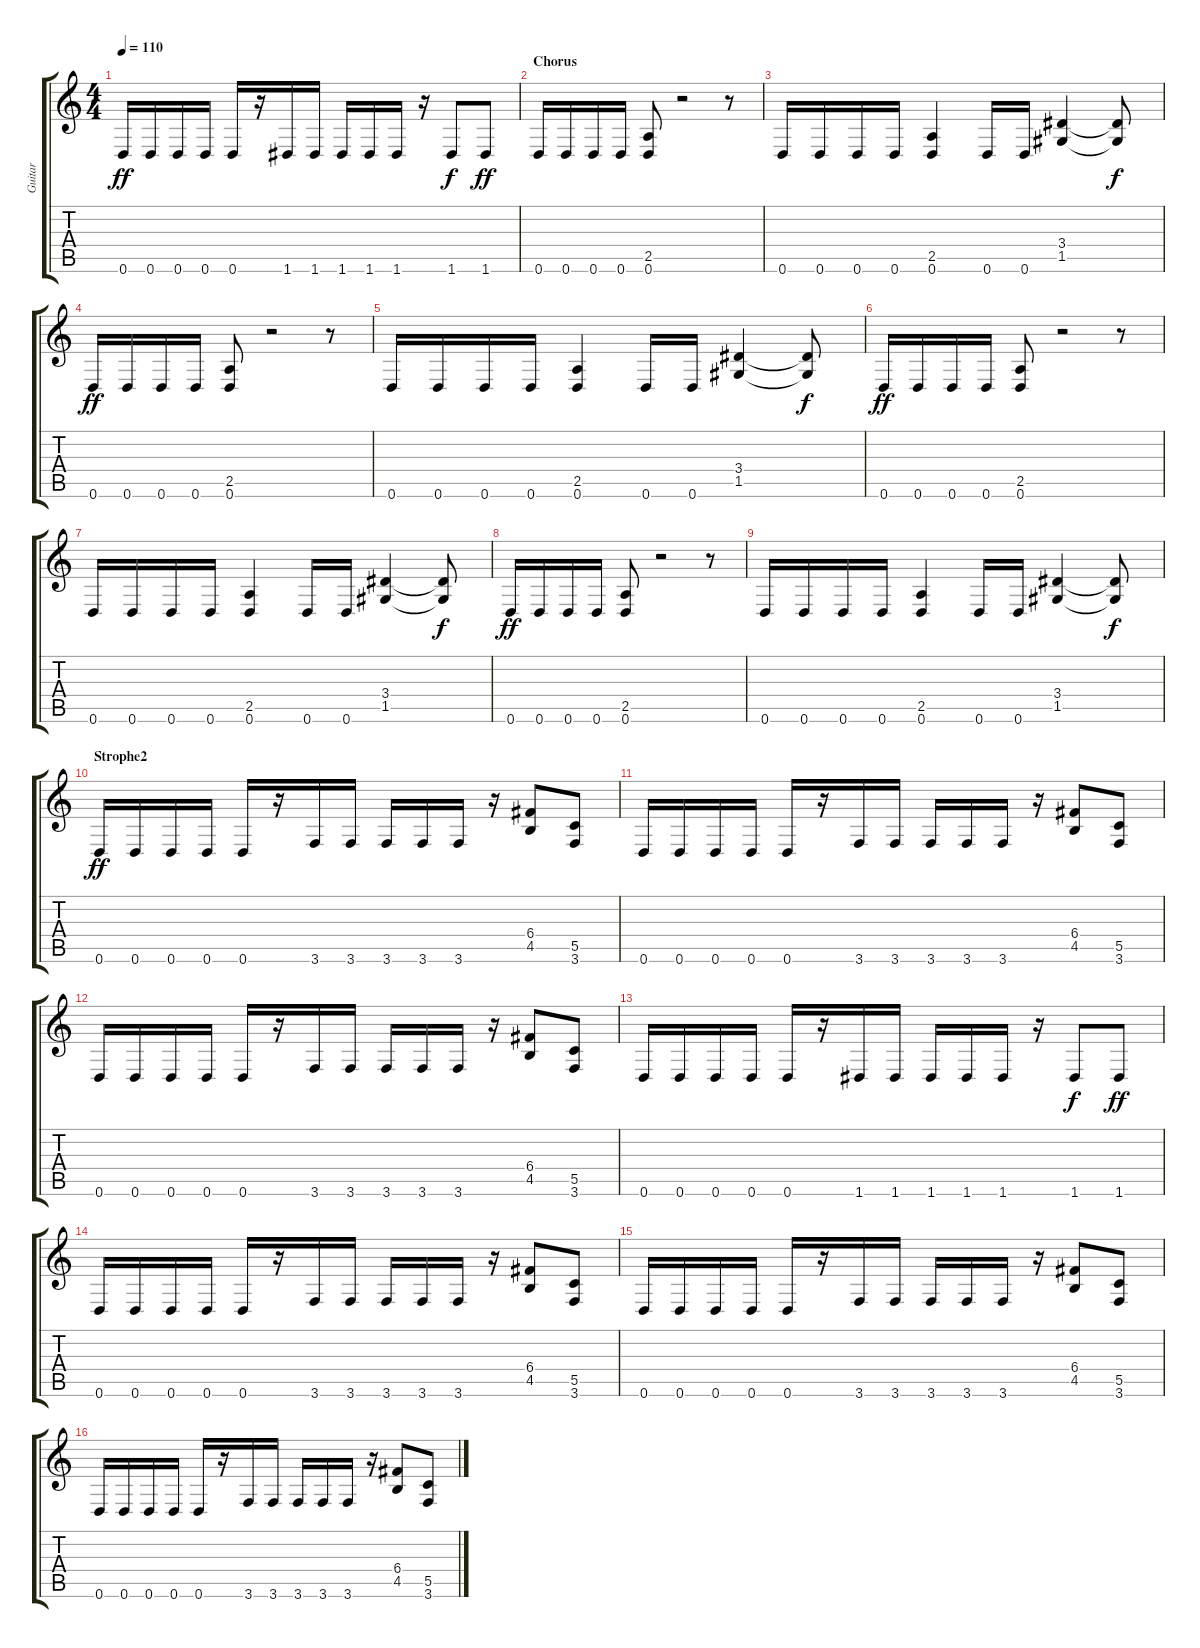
\track ("Guitar" "Guitar") {instrument distortionguitar}
\staff {score tabs}
\tuning (D4 A3 F3 C3 G2 D2) {hide}
\ts (4 4)
\tempo 110
\clef g2
\ks c
0.6.16{dy ff} 0.6.16 0.6.16 0.6.16 0.6.16 r.16 1.6.16 1.6.16 1.6.16 1.6.16 1.6.16 r.16 1.6.8{dy f} 1.6.8{dy ff} |
\section ("" "Chorus")
0.6.16 0.6.16 0.6.16 0.6.16 (2.5 0.6).8 r.2 r.8 |
0.6.16 0.6.16 0.6.16 0.6.16 (2.5 0.6).4 0.6.16 0.6.16 (3.4 1.5).4 (3.4{t} 1.5{t}).8{dy f} |
0.6.16{dy ff} 0.6.16 0.6.16 0.6.16 (2.5 0.6).8 r.2 r.8 |
0.6.16 0.6.16 0.6.16 0.6.16 (2.5 0.6).4 0.6.16 0.6.16 (3.4 1.5).4 (3.4{t} 1.5{t}).8{dy f} |
0.6.16{dy ff} 0.6.16 0.6.16 0.6.16 (2.5 0.6).8 r.2 r.8 |
0.6.16 0.6.16 0.6.16 0.6.16 (2.5 0.6).4 0.6.16 0.6.16 (3.4 1.5).4 (3.4{t} 1.5{t}).8{dy f} |
0.6.16{dy ff} 0.6.16 0.6.16 0.6.16 (2.5 0.6).8 r.2 r.8 |
0.6.16 0.6.16 0.6.16 0.6.16 (2.5 0.6).4 0.6.16 0.6.16 (3.4 1.5).4 (3.4{t} 1.5{t}).8{dy f} |
\section ("" "Strophe2")
0.6.16{dy ff} 0.6.16 0.6.16 0.6.16 0.6.16 r.16 3.6.16 3.6.16 3.6.16 3.6.16 3.6.16 r.16 (6.4 4.5).8 (5.5 3.6).8 |
0.6.16 0.6.16 0.6.16 0.6.16 0.6.16 r.16 3.6.16 3.6.16 3.6.16 3.6.16 3.6.16 r.16 (6.4 4.5).8 (5.5 3.6).8 |
0.6.16 0.6.16 0.6.16 0.6.16 0.6.16 r.16 3.6.16 3.6.16 3.6.16 3.6.16 3.6.16 r.16 (6.4 4.5).8 (5.5 3.6).8 |
0.6.16 0.6.16 0.6.16 0.6.16 0.6.16 r.16 1.6.16 1.6.16 1.6.16 1.6.16 1.6.16 r.16 1.6.8{dy f} 1.6.8{dy ff} |
0.6.16 0.6.16 0.6.16 0.6.16 0.6.16 r.16 3.6.16 3.6.16 3.6.16 3.6.16 3.6.16 r.16 (6.4 4.5).8 (5.5 3.6).8 |
0.6.16 0.6.16 0.6.16 0.6.16 0.6.16 r.16 3.6.16 3.6.16 3.6.16 3.6.16 3.6.16 r.16 (6.4 4.5).8 (5.5 3.6).8 |
0.6.16 0.6.16 0.6.16 0.6.16 0.6.16 r.16 3.6.16 3.6.16 3.6.16 3.6.16 3.6.16 r.16 (6.4 4.5).8 (5.5 3.6).8
